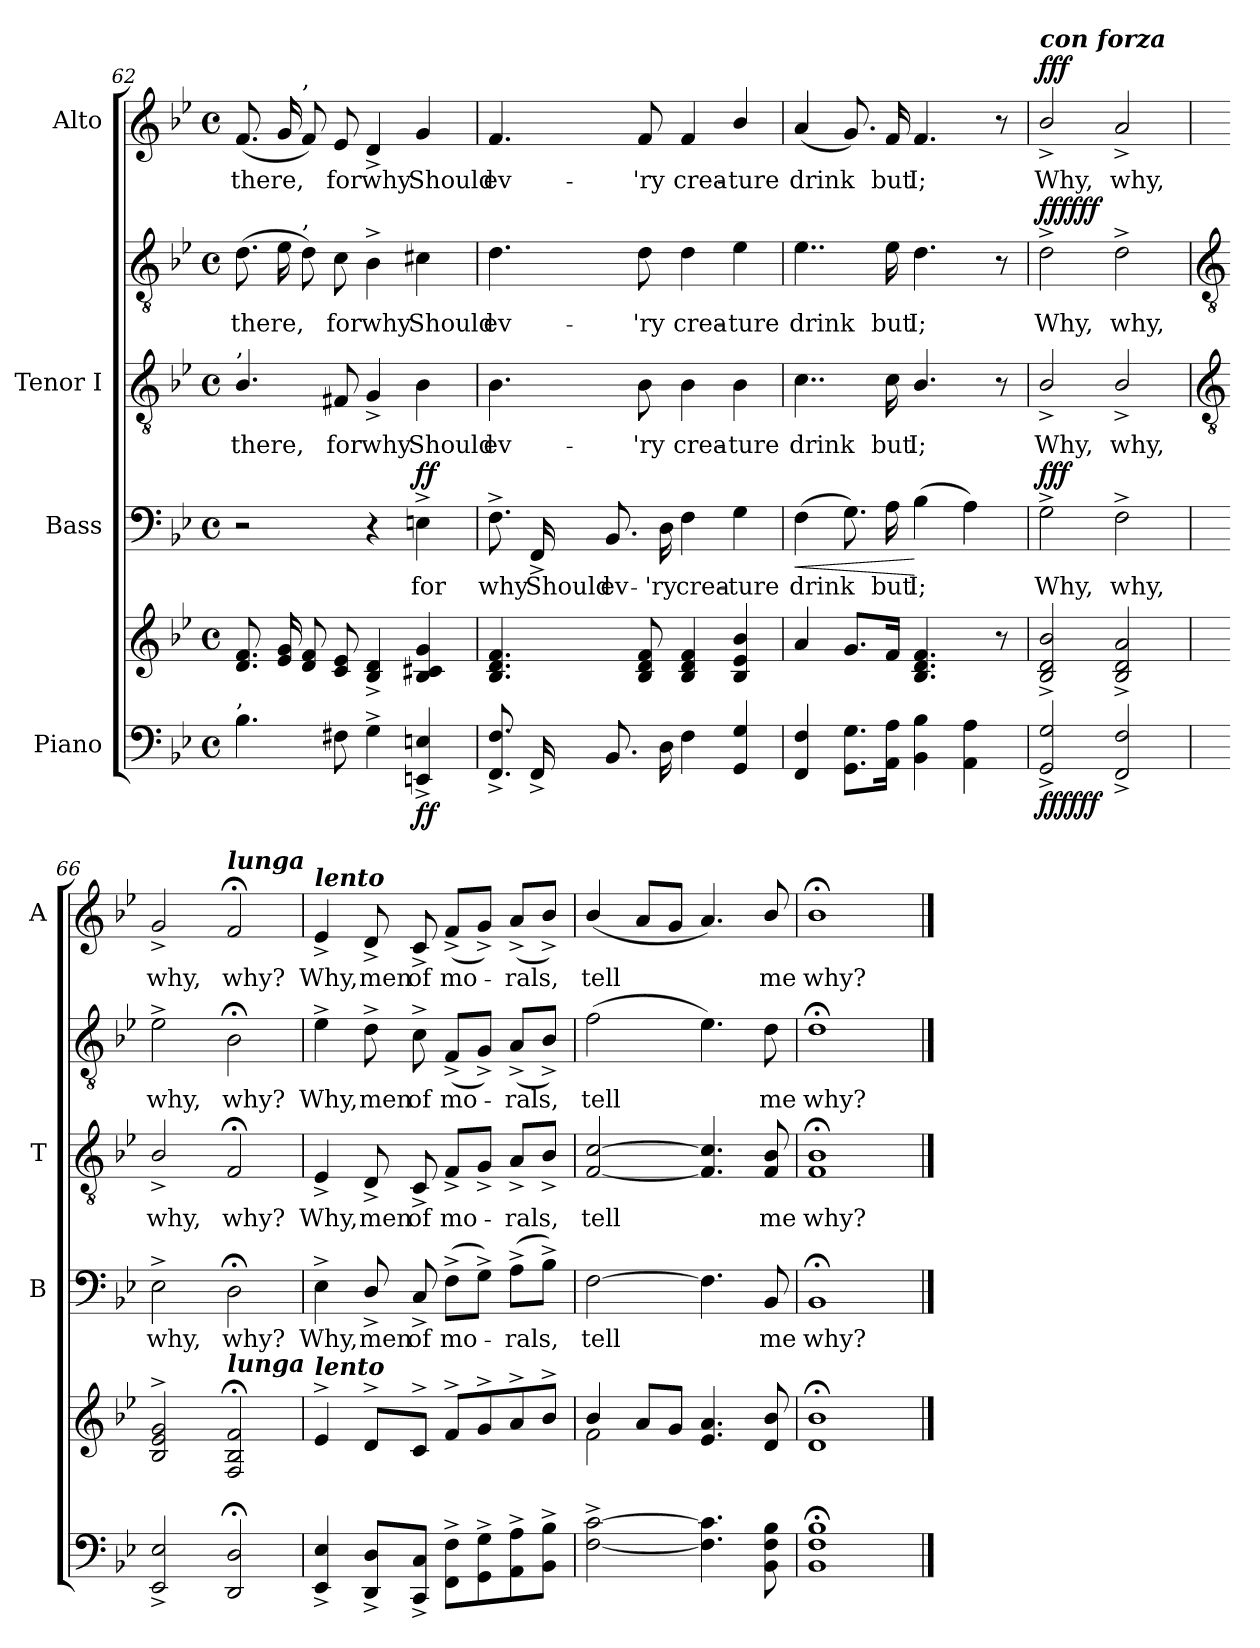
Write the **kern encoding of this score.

**kern	**kern	**dynam	**kern	**text	**dynam	**kern	**text	**kern	**text	**dynam	**kern	**text	**dynam
*part4	*part4	*part4	*part3	*part3	*part3	*part2	*part2	*part2	*part2	*part2	*part1	*part1	*part1
*staff6	*staff5	*staff5/6	*staff4	*staff4	*staff4	*staff3	*staff3	*staff2	*staff2	*staff2/3	*staff1	*staff1	*staff1
*I"Piano	*	*	*I"Bass	*	*	*I"Tenor I	*	*	*	*	*I"Alto	*	*
*	*	*	*I'B	*	*	*I'T	*	*	*	*	*I'A	*	*
!!LO:LB:g=z
*clefF4	*clefG2	*	*clefF4	*	*	*clefGv2	*	*clefGv2	*	*	*clefG2	*	*
*k[b-e-]	*k[b-e-]	*	*k[b-e-]	*	*	*k[b-e-]	*	*k[b-e-]	*	*	*k[b-e-]	*	*
*B-:	*B-:	*	*B-:	*	*	*B-:	*	*B-:	*	*	*B-:	*	*
*M4/4	*M4/4	*	*M4/4	*	*	*M4/4	*	*M4/4	*	*	*M4/4	*	*
*met(c)	*met(c)	*	*met(c)	*	*	*met(c)	*	*met(c)	*	*	*met(c)	*	*
=62	=62	=62	=62	=62	=62	=62	=62	=62	=62	=62	=62	=62	=62
!	!	!	!	!	!	!LO:TX:a:t=,	!	!	!	!	!	!	!
!LO:TX:a:t=,	!	!	!	!	!	!	!	!	!	!	!	!	!
!	!	!	!	!	!	!	!LO:LY:b	!	!LO:LY:b	!	!	!LO:LY:b	!
4.B-\	8.d 8.fL	.	2r	.	.	4.B-/	there,	(>8.dL	there,	.	(<8.fL	there,	.
.	16e- 16gL	.	.	.	.	.	.	16e-L	.	.	16gL	.	.
!	!	!	!	!	!	!	!	!	!	!	!LO:TX:a:t=,	!	!
!	!	!	!	!	!	!	!	!LO:TX:a:t=,	!	!	!	!	!
.	8d 8f	.	.	.	.	.	.	8dJ)	.	.	8fJ)	.	.
!	!	!	!	!	!	!	!LO:LY:b	!	!LO:LY:b	!	!	!LO:LY:b	!
8F#X	8c 8e-J	.	.	.	.	8F#X	for	8c	for	.	8e-	for	.
!	!	!	!	!	!	!	!LO:LY:b	!	!LO:LY:b	!	!	!LO:LY:b	!
4G^	4B-^ 4d^	.	4r	.	.	4G^	why	4B-^	why	.	4d^	why	.
!	!	!LO:DY:b=2	!	!LO:LY:b	!LO:DY:b	!	!LO:LY:b	!	!LO:LY:b	!	!	!LO:LY:b	!
4EEn^ 4En^	4B- 4c#X 4g	ff	4En^	for	ff	4B-	Should	4c#X	Should	.	4g	Should	.
=63	=63	=63	=63	=63	=63	=63	=63	=63	=63	=63	=63	=63	=63
!	!	!	!	!LO:LY:b	!	!	!LO:LY:b	!	!LO:LY:b	!	!	!LO:LY:b	!
8.FF^ 8.F^L	4.B- 4.d 4.f	.	8.F^	why	.	4.B-	ev-	4.d	ev-	.	4.f	ev-	.
!	!	!	!	!LO:LY:b	!	!	!	!	!	!	!	!	!
16FF^L	.	.	16FF^	Should	.	.	.	.	.	.	.	.	.
!	!	!	!	!LO:LY:b	!	!	!	!	!	!	!	!	!
8.BB-	.	.	8.BB-	ev-	.	.	.	.	.	.	.	.	.
!	!	!	!	!	!	!	!LO:LY:b	!	!LO:LY:b	!	!	!LO:LY:b	!
.	8B- 8d 8f	.	.	.	.	8B-	-'ry	8d	-'ry	.	8f	-'ry	.
!	!	!	!	!LO:LY:b	!	!	!	!	!	!	!	!	!
16DJ	.	.	16D	-'ry	.	.	.	.	.	.	.	.	.
!	!	!	!	!LO:LY:b	!	!	!LO:LY:b	!	!LO:LY:b	!	!	!LO:LY:b	!
4F	4B- 4d 4f	.	4F	crea-	.	4B-	crea-	4d	crea-	.	4f	crea-	.
!	!	!	!	!LO:LY:b	!	!	!LO:LY:b	!	!LO:LY:b	!	!	!LO:LY:b	!
4GG 4G	4B-/ 4e-/ 4b-/	.	4G	-ture	.	4B-\	-ture	4e-\	-ture	.	4b-/	-ture	.
=64	=64	=64	=64	=64	=64	=64	=64	=64	=64	=64	=64	=64	=64
!	!	!	!	!LO:LY:b	!LO:HP:b	!	!LO:LY:b	!	!LO:LY:b	!	!	!LO:LY:b	!
4FF 4F	4a	.	(>4F	drink	<	4..c	drink	4..e-	drink	.	(<4a	drink	.
8.GG 8.GL	8.gL	.	8.G)	.	.	.	.	.	.	.	8.g)	.	.
!	!	!	!	!LO:LY:b	!	!	!LO:LY:b	!	!LO:LY:b	!	!	!LO:LY:b	!
16AA 16AJ	16fJ	.	16A	but	.	16c	but	16e-	but	.	16f	but	.
!	!	!	!	!LO:LY:b	!	!	!LO:LY:b	!	!LO:LY:b	!	!	!LO:LY:b	!
4BB- 4B-	4.B- 4.d 4.f	.	(>4B-	I;	[	4.B-/	I;	4.d	I;	.	4.f	I;	.
4AA 4A	.	.	4A)	.	.	.	.	.	.	.	.	.	.
.	8r	.	.	.	.	8r	.	8r	.	.	8r	.	.
=65	=65	=65	=65	=65	=65	=65	=65	=65	=65	=65	=65	=65	=65
!	!	!	!	!	!	!	!	!	!	!	!LO:TX:a:Bi:t=con forza	!	!
!	!	!LO:DY:b=2	!	!LO:LY:b	!	!	!LO:LY:b	!	!LO:LY:b	!	!	!LO:LY:b	!
!	!	!LO:DY:n=1:b	!	!	!LO:DY:b	!	!	!	!	!LO:DY:b=2	!	!	!
!	!	!	!	!	!	!	!	!	!	!LO:DY:n=1:b	!	!	!LO:DY:b
2GG^ 2G^	2B-/^ 2d/^ 2b-/^	fff fff	2G^	Why,	fff	2B-^/	Why,	2d^\	Why,	fff fff	2b-^/	Why,	fff
!	!	!	!	!LO:LY:b	!	!	!LO:LY:b	!	!LO:LY:b	!	!	!LO:LY:b	!
2FF^ 2F^	2B-^ 2d^ 2a^	.	2F^	why,	.	2B-^/	why,	2d^	why,	.	2a^	why,	.
!!LO:LB:g=z
=66	=66	=66	=66	=66	=66	=66	=66	=66	=66	=66	=66	=66	=66
*	*	*	*	*	*	*clefGv2	*	*clefGv2	*	*	*	*	*
*	*^	*	*	*	*	*	*	*	*	*	*	*	*
!	!	!	!	!	!LO:LY:b	!	!	!LO:LY:b	!	!LO:LY:b	!	!	!LO:LY:b	!
2EE-^ 2E-^	2B-/^ 2e-/^ 2g/^	1ryy	.	2E-^	why,	.	2B-^/	why,	2e-^	why,	.	2g^	why,	.
!	!	!	!	!	!	!	!	!	!	!	!	!LO:TX:a:Bi:t=lunga	!	!
!	!LO:TX:a:Bi:t=lunga	!	!	!	!	!	!	!	!	!	!	!	!	!
!	!	!	!	!	!LO:LY:b	!	!	!LO:LY:b	!	!LO:LY:b	!	!	!LO:LY:b	!
2DD; 2D;	2F/;< 2B-/;< 2f/;<	.	.	2D;<	why?	.	2F;<	why?	2B-;<	why?	.	2f;<	why?	.
=67	=67	=67	=67	=67	=67	=67	=67	=67	=67	=67	=67	=67	=67	=67
!	!	!	!	!	!	!	!	!	!	!	!	!LO:TX:a:Bi:t=lento	!	!
!	!LO:TX:a:Bi:t=lento	!	!	!	!	!	!	!	!	!	!	!	!	!
!	!	!	!	!	!LO:LY:b	!	!	!LO:LY:b	!	!LO:LY:b	!	!	!LO:LY:b	!
4EE-^ 4E-^	4e-^/	1ryy	.	4E-^	Why,	.	4E-^	Why,	4e-^	Why,	.	4e-^	Why,	.
!	!	!	!	!	!LO:LY:b	!	!	!LO:LY:b	!	!LO:LY:b	!	!	!LO:LY:b	!
8DD^ 8D^L	8d^/L	.	.	8D^/	men	.	8D^	men	8d^	men	.	8d^	men	.
!	!	!	!	!	!LO:LY:b	!	!	!LO:LY:b	!	!LO:LY:b	!	!	!LO:LY:b	!
8CC^ 8C^J	8c^/J	.	.	8C^	of	.	8C^	of	8c^	of	.	8c^	of	.
!	!	!	!	!	!LO:LY:b	!	!	!LO:LY:b	!	!LO:LY:b	!	!	!LO:LY:b	!
8FF^ 8F^L	8f^/L	.	.	(>8F^L	mo-	.	8F^L	mo-	(<8F^L	mo-	.	(<8f^L	mo-	.
8GG^ 8G^	8g^/	.	.	8G^J)	.	.	8G^J	.	8G^J)	.	.	8g^J)	.	.
!	!	!	!	!	!LO:LY:b	!	!	!LO:LY:b	!	!LO:LY:b	!	!	!LO:LY:b	!
8AA^ 8A^	8a^/	.	.	(>8A^L	rals,	.	8A^L	rals,	(<8A^L	rals,	.	(<8a^L	rals,	.
8BB-^ 8B-^J	8b-^/J	.	.	8B-^J)	.	.	8B-^J	.	8B-^J)	.	.	8b-^J)	.	.
=68	=68	=68	=68	=68	=68	=68	=68	=68	=68	=68	=68	=68	=68	=68
!	!	!	!	!	!LO:LY:b	!	!	!LO:LY:b	!	!LO:LY:b	!	!	!LO:LY:b	!
[2F^ [2c^	4b-/	2f\	.	[2F	tell	.	[2F [2c	tell	(>2f	tell	.	(<4b-/	tell	.
.	8a/L	.	.	.	.	.	.	.	.	.	.	8aL	.	.
.	8g/J	.	.	.	.	.	.	.	.	.	.	8gJ	.	.
4.F] 4.c]	4.e-/ 4.a/	2ryy	.	4.F]	.	.	4.F] 4.c]	.	4.e-)	.	.	4.a)	.	.
!	!	!	!	!	!LO:LY:b	!	!	!LO:LY:b	!	!LO:LY:b	!	!	!LO:LY:b	!
8BB- 8F 8B-	8d/ 8b-/	.	.	8BB-	me	.	8F 8B-	me	8d	me	.	8b-/	me	.
=69	=69	=69	=69	=69	=69	=69	=69	=69	=69	=69	=69	=69	=69	=69
!	!	!	!	!	!LO:LY:b	!	!	!LO:LY:b	!	!LO:LY:b	!	!	!LO:LY:b	!
1BB-; 1F; 1B-;	1d/;< 1b-/;<	1ryy	.	1BB-;<	why?	.	1F;< 1B-;<	why?	1d;<	why?	.	1b-;<	why?	.
*	*v	*v	*	*	*	*	*	*	*	*	*	*	*	*
==	==	==	==	==	==	==	==	==	==	==	==	==	==
*-	*-	*-	*-	*-	*-	*-	*-	*-	*-	*-	*-	*-	*-
